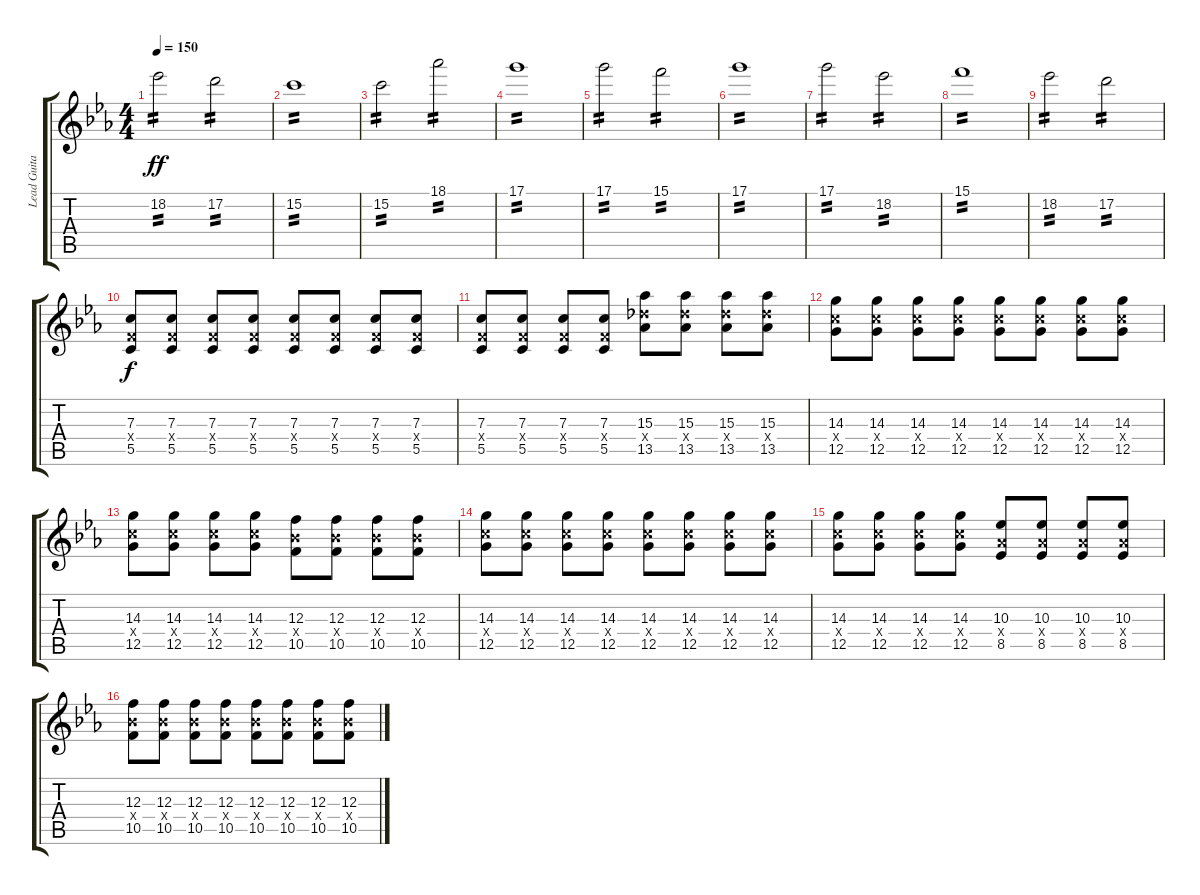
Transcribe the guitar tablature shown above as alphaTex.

\track ("Lead Guitar" "Lead Guita") {instrument distortionguitar}
\staff {score tabs}
\tuning (D4 A3 F3 C3 G2 C2) {hide}
\ts (4 4)
\tempo 150
\clef g2
\ks cminor
18.2.2{tp 2 dy ff} 17.2.2{tp 2} |
15.2.1{tp 2} |
15.2.2{tp 2} 18.1.2{tp 2} |
17.1.1{tp 2} |
17.1.2{tp 2} 15.1.2{tp 2} |
17.1.1{tp 2} |
17.1.2{tp 2} 18.2.2{tp 2} |
15.1.1{tp 2} |
18.2.2{tp 2} 17.2.2{tp 2} |
(7.3 5.4{x} 5.5).8{dy f} (7.3 5.4{x} 5.5).8 (7.3 5.4{x} 5.5).8 (7.3 5.4{x} 5.5).8 (7.3 5.4{x} 5.5).8 (7.3 5.4{x} 5.5).8 (7.3 5.4{x} 5.5).8 (7.3 5.4{x} 5.5).8 |
(7.3 5.4{x} 5.5).8 (7.3 5.4{x} 5.5).8 (7.3 5.4{x} 5.5).8 (7.3 5.4{x} 5.5).8 (15.3 13.4{x} 13.5).8 (15.3 13.4{x} 13.5).8 (15.3 13.4{x} 13.5).8 (15.3 13.4{x} 13.5).8 |
(14.3 12.4{x} 12.5).8 (14.3 12.4{x} 12.5).8 (14.3 12.4{x} 12.5).8 (14.3 12.4{x} 12.5).8 (14.3 12.4{x} 12.5).8 (14.3 12.4{x} 12.5).8 (14.3 12.4{x} 12.5).8 (14.3 12.4{x} 12.5).8 |
(14.3 12.4{x} 12.5).8 (14.3 12.4{x} 12.5).8 (14.3 12.4{x} 12.5).8 (14.3 12.4{x} 12.5).8 (12.3 10.4{x} 10.5).8 (12.3 10.4{x} 10.5).8 (12.3 10.4{x} 10.5).8 (12.3 10.4{x} 10.5).8 |
(14.3 12.4{x} 12.5).8 (14.3 12.4{x} 12.5).8 (14.3 12.4{x} 12.5).8 (14.3 12.4{x} 12.5).8 (14.3 12.4{x} 12.5).8 (14.3 12.4{x} 12.5).8 (14.3 12.4{x} 12.5).8 (14.3 12.4{x} 12.5).8 |
(14.3 12.4{x} 12.5).8 (14.3 12.4{x} 12.5).8 (14.3 12.4{x} 12.5).8 (14.3 12.4{x} 12.5).8 (10.3 8.4{x} 8.5).8 (10.3 8.4{x} 8.5).8 (10.3 8.4{x} 8.5).8 (10.3 8.4{x} 8.5).8 |
(12.3 10.4{x} 10.5).8 (12.3 10.4{x} 10.5).8 (12.3 10.4{x} 10.5).8 (12.3 10.4{x} 10.5).8 (12.3 10.4{x} 10.5).8 (12.3 10.4{x} 10.5).8 (12.3 10.4{x} 10.5).8 (12.3 10.4{x} 10.5).8
